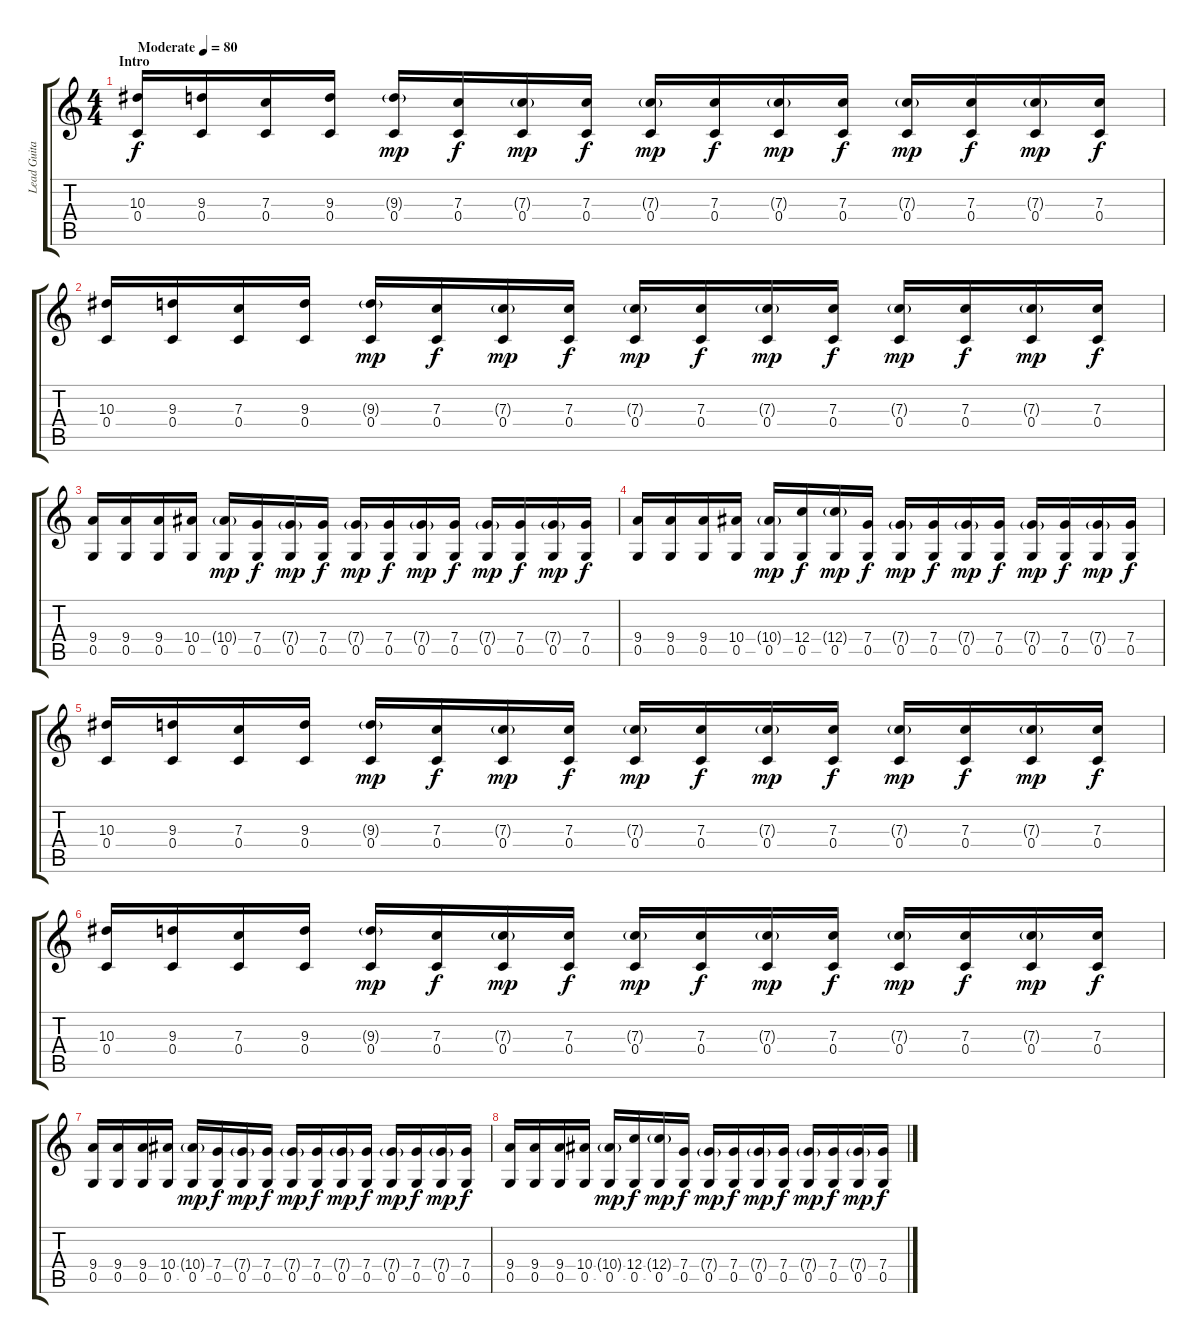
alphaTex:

\track ("Lead Guitar (Andi)" "Lead Guita") {instrument electricguitarjazz}
\staff {score tabs}
\tuning (D4 A3 F3 C3 G2 C2) {hide}
\ts (4 4)
\section ("" "Intro")
\tempo (80 "Moderate")
\clef g2
\ks c
(10.3 0.4).16{dy f instrument electricguitarjazz} (9.3 0.4).16 (7.3 0.4).16 (9.3 0.4).16 (9.3{g} 0.4).16{dy mp} (7.3 0.4).16{dy f} (7.3{g} 0.4).16{dy mp} (7.3 0.4).16{dy f} (7.3{g} 0.4).16{dy mp} (7.3 0.4).16{dy f} (7.3{g} 0.4).16{dy mp} (7.3 0.4).16{dy f} (7.3{g} 0.4).16{dy mp} (7.3 0.4).16{dy f} (7.3{g} 0.4).16{dy mp} (7.3 0.4).16{dy f} |
(10.3 0.4).16 (9.3 0.4).16 (7.3 0.4).16 (9.3 0.4).16 (9.3{g} 0.4).16{dy mp} (7.3 0.4).16{dy f} (7.3{g} 0.4).16{dy mp} (7.3 0.4).16{dy f} (7.3{g} 0.4).16{dy mp} (7.3 0.4).16{dy f} (7.3{g} 0.4).16{dy mp} (7.3 0.4).16{dy f} (7.3{g} 0.4).16{dy mp} (7.3 0.4).16{dy f} (7.3{g} 0.4).16{dy mp} (7.3 0.4).16{dy f} |
(9.4 0.5).16 (9.4 0.5).16 (9.4 0.5).16 (10.4 0.5).16 (10.4{g} 0.5).16{dy mp} (7.4 0.5).16{dy f} (7.4{g} 0.5).16{dy mp} (7.4 0.5).16{dy f} (7.4{g} 0.5).16{dy mp} (7.4 0.5).16{dy f} (7.4{g} 0.5).16{dy mp} (7.4 0.5).16{dy f} (7.4{g} 0.5).16{dy mp} (7.4 0.5).16{dy f} (7.4{g} 0.5).16{dy mp} (7.4 0.5).16{dy f} |
(9.4 0.5).16 (9.4 0.5).16 (9.4 0.5).16 (10.4 0.5).16 (10.4{g} 0.5).16{dy mp} (12.4 0.5).16{dy f} (12.4{g} 0.5).16{dy mp} (7.4 0.5).16{dy f} (7.4{g} 0.5).16{dy mp} (7.4 0.5).16{dy f} (7.4{g} 0.5).16{dy mp} (7.4 0.5).16{dy f} (7.4{g} 0.5).16{dy mp} (7.4 0.5).16{dy f} (7.4{g} 0.5).16{dy mp} (7.4 0.5).16{dy f} |
(10.3 0.4).16 (9.3 0.4).16 (7.3 0.4).16 (9.3 0.4).16 (9.3{g} 0.4).16{dy mp} (7.3 0.4).16{dy f} (7.3{g} 0.4).16{dy mp} (7.3 0.4).16{dy f} (7.3{g} 0.4).16{dy mp} (7.3 0.4).16{dy f} (7.3{g} 0.4).16{dy mp} (7.3 0.4).16{dy f} (7.3{g} 0.4).16{dy mp} (7.3 0.4).16{dy f} (7.3{g} 0.4).16{dy mp} (7.3 0.4).16{dy f} |
(10.3 0.4).16 (9.3 0.4).16 (7.3 0.4).16 (9.3 0.4).16 (9.3{g} 0.4).16{dy mp} (7.3 0.4).16{dy f} (7.3{g} 0.4).16{dy mp} (7.3 0.4).16{dy f} (7.3{g} 0.4).16{dy mp} (7.3 0.4).16{dy f} (7.3{g} 0.4).16{dy mp} (7.3 0.4).16{dy f} (7.3{g} 0.4).16{dy mp} (7.3 0.4).16{dy f} (7.3{g} 0.4).16{dy mp} (7.3 0.4).16{dy f} |
(9.4 0.5).16 (9.4 0.5).16 (9.4 0.5).16 (10.4 0.5).16 (10.4{g} 0.5).16{dy mp} (7.4 0.5).16{dy f} (7.4{g} 0.5).16{dy mp} (7.4 0.5).16{dy f} (7.4{g} 0.5).16{dy mp} (7.4 0.5).16{dy f} (7.4{g} 0.5).16{dy mp} (7.4 0.5).16{dy f} (7.4{g} 0.5).16{dy mp} (7.4 0.5).16{dy f} (7.4{g} 0.5).16{dy mp} (7.4 0.5).16{dy f} |
(9.4 0.5).16 (9.4 0.5).16 (9.4 0.5).16 (10.4 0.5).16 (10.4{g} 0.5).16{dy mp} (12.4 0.5).16{dy f} (12.4{g} 0.5).16{dy mp} (7.4 0.5).16{dy f} (7.4{g} 0.5).16{dy mp} (7.4 0.5).16{dy f} (7.4{g} 0.5).16{dy mp} (7.4 0.5).16{dy f} (7.4{g} 0.5).16{dy mp} (7.4 0.5).16{dy f} (7.4{g} 0.5).16{dy mp} (7.4 0.5).16{dy f}
